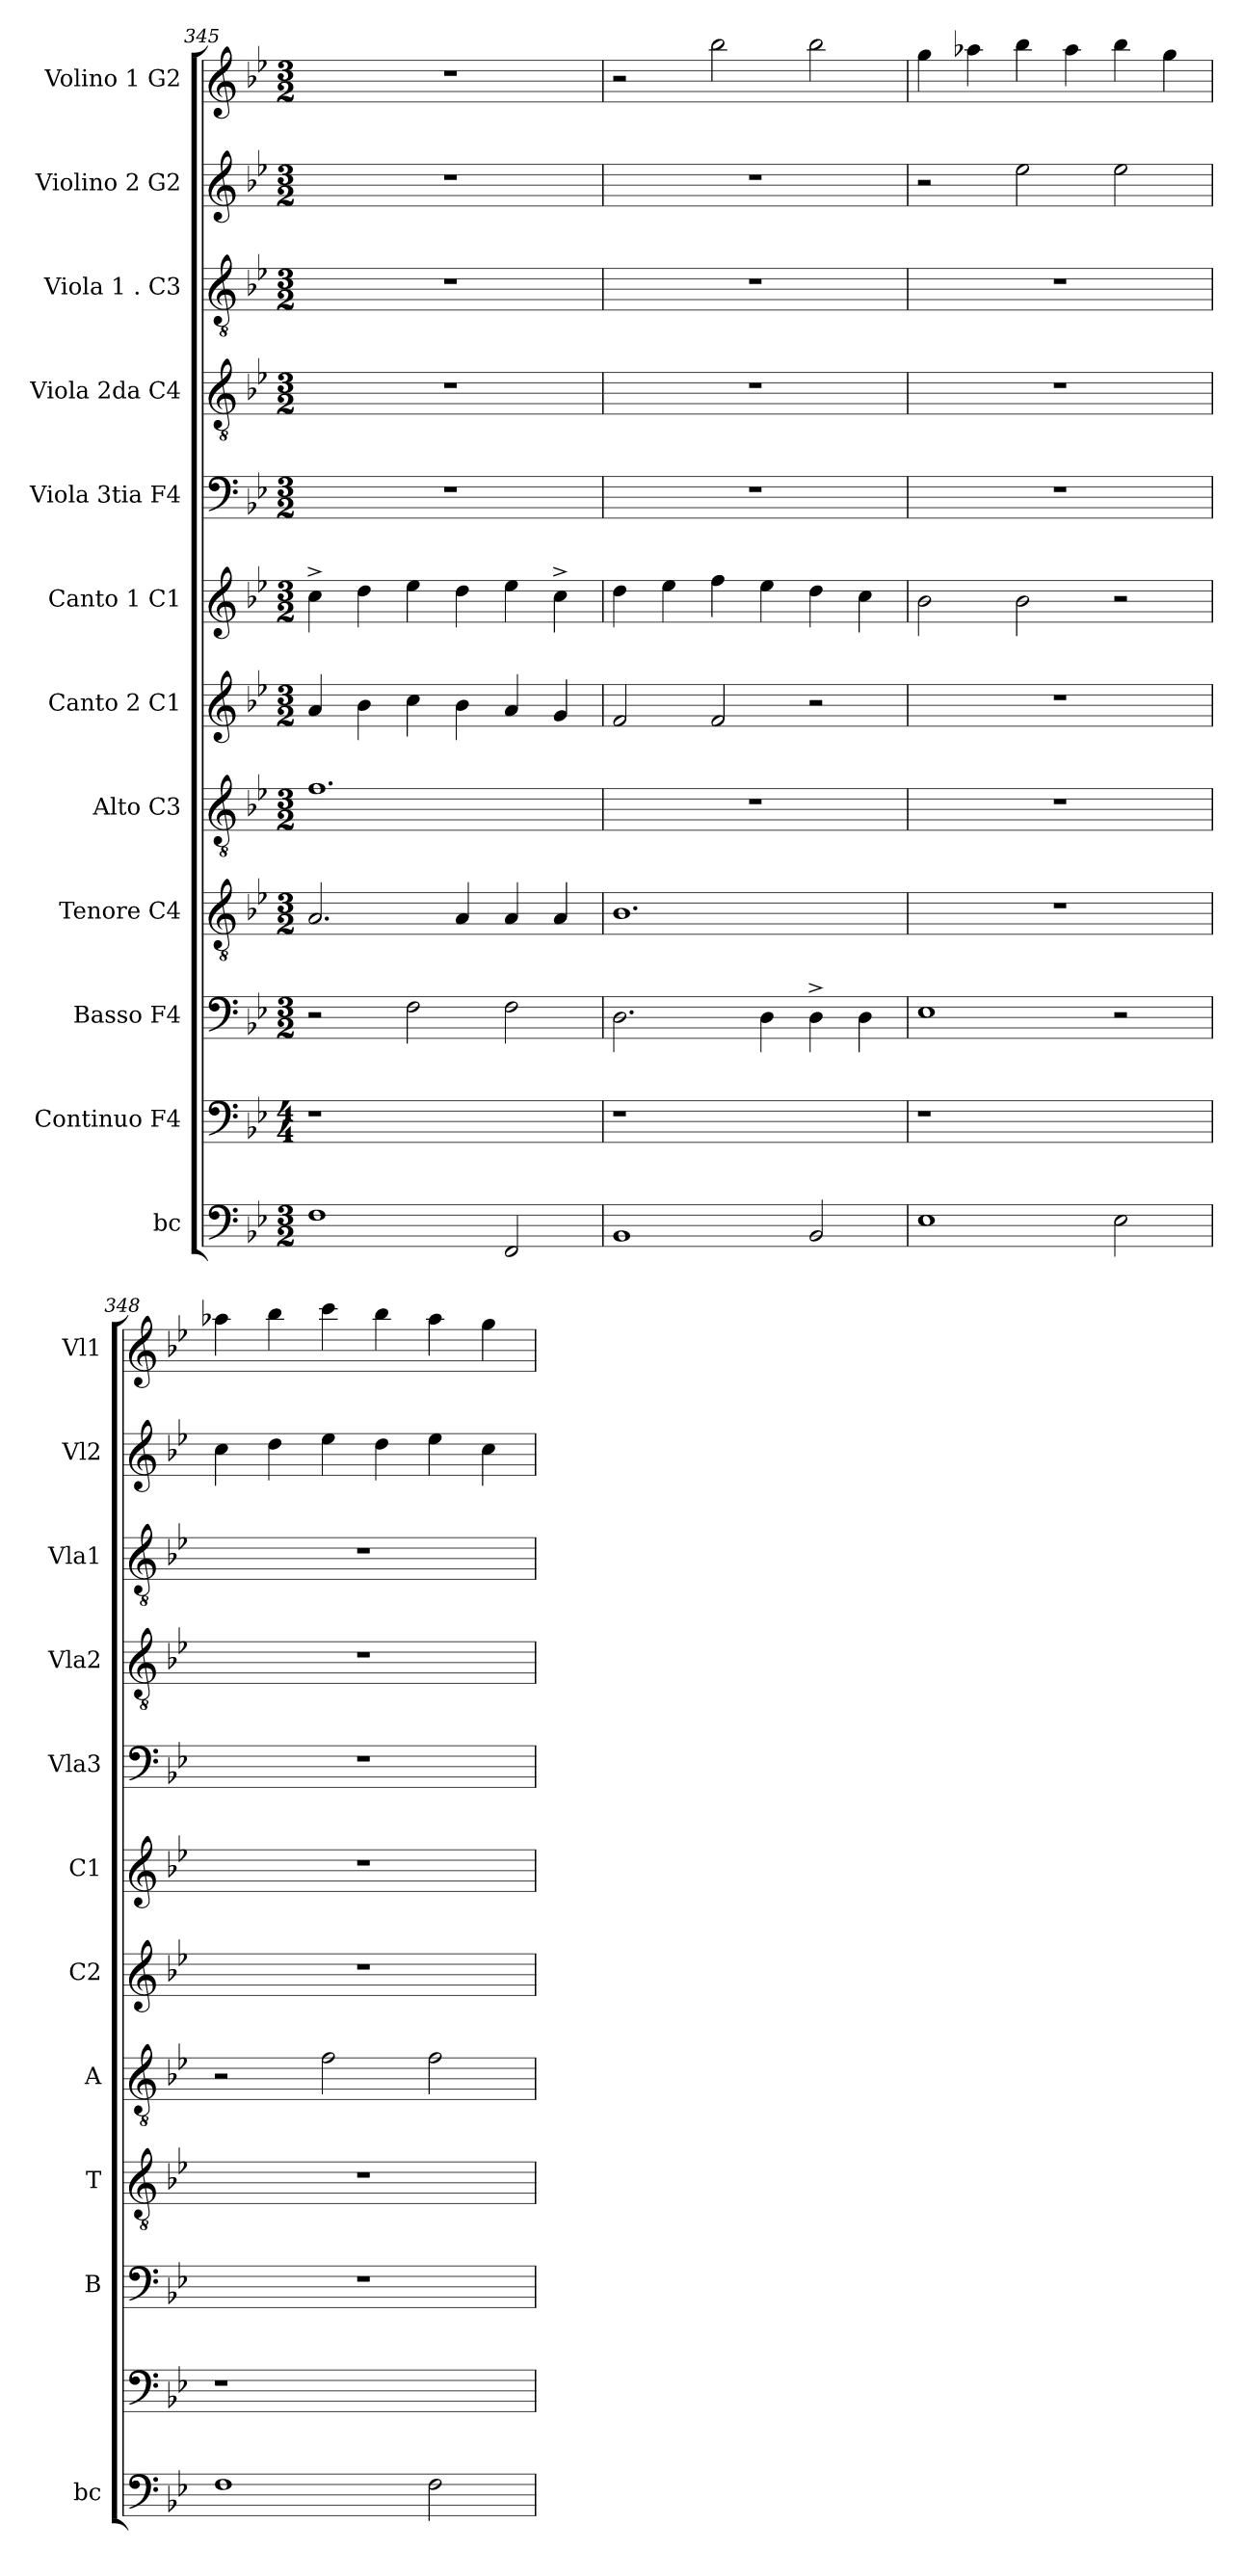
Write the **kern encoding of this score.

**kern	**kern	**kern	**kern	**kern	**kern	**kern	**kern	**kern	**kern	**kern	**kern
*part12	*part11	*part10	*part9	*part8	*part7	*part6	*part5	*part4	*part3	*part2	*part1
*staff12	*staff11	*staff10	*staff9	*staff8	*staff7	*staff6	*staff5	*staff4	*staff3	*staff2	*staff1
*I"bc	*I"Continuo F4	*I"Basso F4	*I"Tenore C4	*I"Alto C3	*I"Canto 2 C1	*I"Canto 1 C1	*I"Viola 3tia F4	*I"Viola 2da C4	*I"Viola 1 . C3	*I"Violino 2 G2	*I"Volino 1 G2
*I'bc	*	*I'B	*I'T	*I'A	*I'C2	*I'C1	*I'Vla3	*I'Vla2	*I'Vla1	*I'Vl2	*I'Vl1
*clefF4	*clefF4	*clefF4	*clefGv2	*clefGv2	*clefG2	*clefG2	*clefF4	*clefGv2	*clefGv2	*clefG2	*clefG2
*k[b-e-]	*k[b-e-]	*k[b-e-]	*k[b-e-]	*k[b-e-]	*k[b-e-]	*k[b-e-]	*k[b-e-]	*k[b-e-]	*k[b-e-]	*k[b-e-]	*k[b-e-]
*B-:	*B-:	*B-:	*B-:	*B-:	*B-:	*B-:	*B-:	*B-:	*B-:	*B-:	*B-:
*M3/2	*M4/4	*M3/2	*M3/2	*M3/2	*M3/2	*M3/2	*M3/2	*M3/2	*M3/2	*M3/2	*M3/2
=345	=345	=345	=345	=345	=345	=345	=345	=345	=345	=345	=345
!	!	!	!	!	!	!	!	!	!	!LO:N:vis=1	!
1F	1r	2r	2.A/	1.f	4a/	4cc^>\	1.r	1.r	1.r	1.r	1.r
.	.	.	.	.	4b-\	4dd\	.	.	.	.	.
.	.	2F\	.	.	4cc\	4ee-\	.	.	.	.	.
.	.	.	4A/	.	4b-\	4dd\	.	.	.	.	.
2FF/	2ryy	2F\	4A/	.	4a/	4ee-\	.	.	.	.	.
.	.	.	4A/	.	4g/	4cc^>\	.	.	.	.	.
!!LO:LB:g=z
=346	=346	=346	=346	=346	=346	=346	=346	=346	=346	=346	=346
!	!	!	!	!LO:N:vis=1	!	!	!	!	!	!LO:N:vis=1	!
1BB-	1r	2.D\	1.B-	1.r	2f/	4dd\	1.r	1.r	1.r	1.r	2r
.	.	.	.	.	.	4ee-\	.	.	.	.	.
.	.	.	.	.	2f/	4ff\	.	.	.	.	2bb-\
.	.	4D\	.	.	.	4ee-\	.	.	.	.	.
2BB-/	2ryy	4D^>\	.	.	2r	4dd\	.	.	.	.	2bb-\
.	.	4D\	.	.	.	4cc\	.	.	.	.	.
=347	=347	=347	=347	=347	=347	=347	=347	=347	=347	=347	=347
!	!	!	!LO:N:vis=1	!LO:N:vis=1	!LO:N:vis=1	!	!	!	!	!	!
1E-	1r	1E-	1.r	1.r	1.r	2b-\	1.r	1.r	1.r	2r	4gg\
.	.	.	.	.	.	.	.	.	.	.	4aa-X\
.	.	.	.	.	.	2b-\	.	.	.	2ee-\	4bb-\
.	.	.	.	.	.	.	.	.	.	.	4aa-\
2E-\	2ryy	2r	.	.	.	2r	.	.	.	2ee-\	4bb-\
.	.	.	.	.	.	.	.	.	.	.	4gg\
=348	=348	=348	=348	=348	=348	=348	=348	=348	=348	=348	=348
!	!	!LO:N:vis=1	!LO:N:vis=1	!	!LO:N:vis=1	!LO:N:vis=1	!	!	!	!	!
1F	1r	1.r	1.r	2r	1.r	1.r	1.r	1.r	1.r	4cc\	4aa-X\
.	.	.	.	.	.	.	.	.	.	4dd\	4bb-\
.	.	.	.	2f\	.	.	.	.	.	4ee-\	4ccc\
.	.	.	.	.	.	.	.	.	.	4dd\	4bb-\
2F\	2ryy	.	.	2f\	.	.	.	.	.	4ee-\	4aa-\
.	.	.	.	.	.	.	.	.	.	4cc\	4gg\
=	=	=	=	=	=	=	=	=	=	=	=
*-	*-	*-	*-	*-	*-	*-	*-	*-	*-	*-	*-
